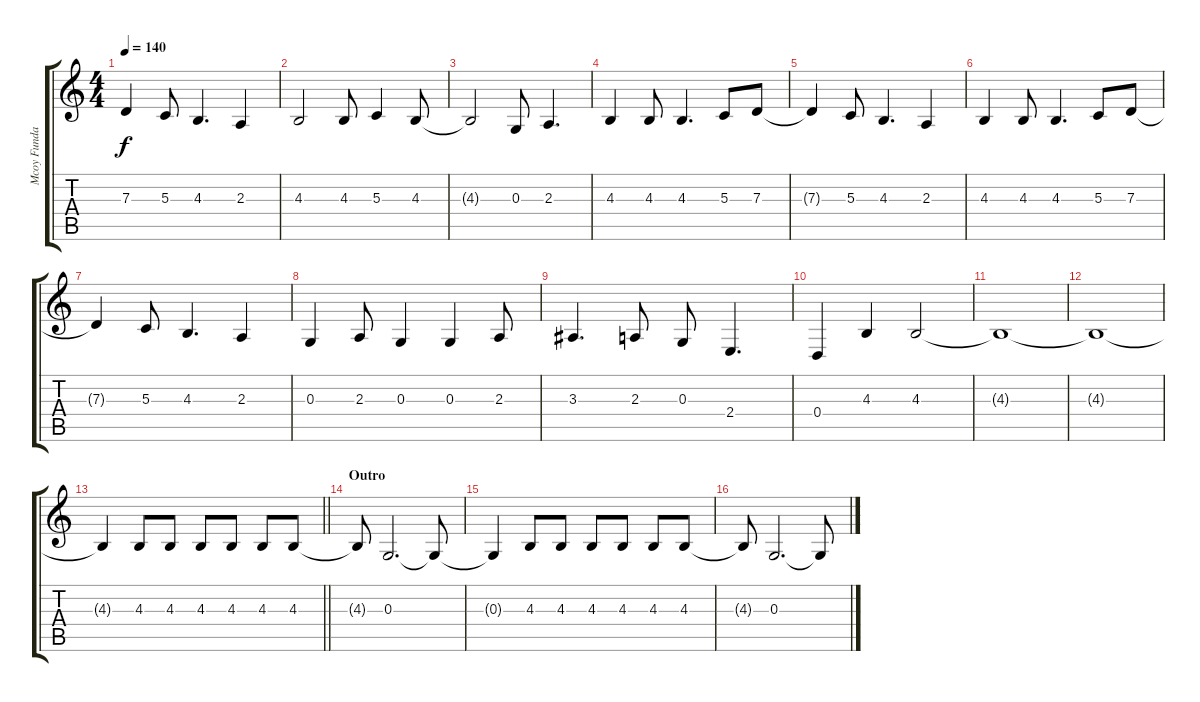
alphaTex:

\track ("Mcoy Fundales(Vocal)" "Mcoy Funda") {instrument sopranosax}
\staff {score tabs}
\tuning (E4 B3 G3 D3 A2 E2) {hide}
\ts (4 4)
\tempo 140
\clef g2
\ks c
7.3.4{dy f} 5.3.8 4.3.4{d} 2.3.4 |
4.3.2 4.3.8 5.3.4 4.3.8 |
4.3{t}.2 0.3.8 2.3.4{d} |
4.3.4 4.3.8 4.3.4{d} 5.3.8 7.3.8 |
7.3{t}.4 5.3.8 4.3.4{d} 2.3.4 |
4.3.4 4.3.8 4.3.4{d} 5.3.8 7.3.8 |
7.3{t}.4 5.3.8 4.3.4{d} 2.3.4 |
0.3.4 2.3.8 0.3.4 0.3.4 2.3.8 |
3.3.4{d} 2.3.8 0.3.8 2.4.4{d} |
0.4.4 4.3.4 4.3.2 |
4.3{t}.1 |
4.3{t}.1 |
\barLineRight lightlight
4.3{t}.4 4.3.8 4.3.8 4.3.8 4.3.8 4.3.8 4.3.8 |
\section ("" "Outro")
4.3{t}.8 0.3.2{d} 0.3{t}.8 |
0.3{t}.4 4.3.8 4.3.8 4.3.8 4.3.8 4.3.8 4.3.8 |
4.3{t}.8 0.3.2{d} 0.3{t}.8
